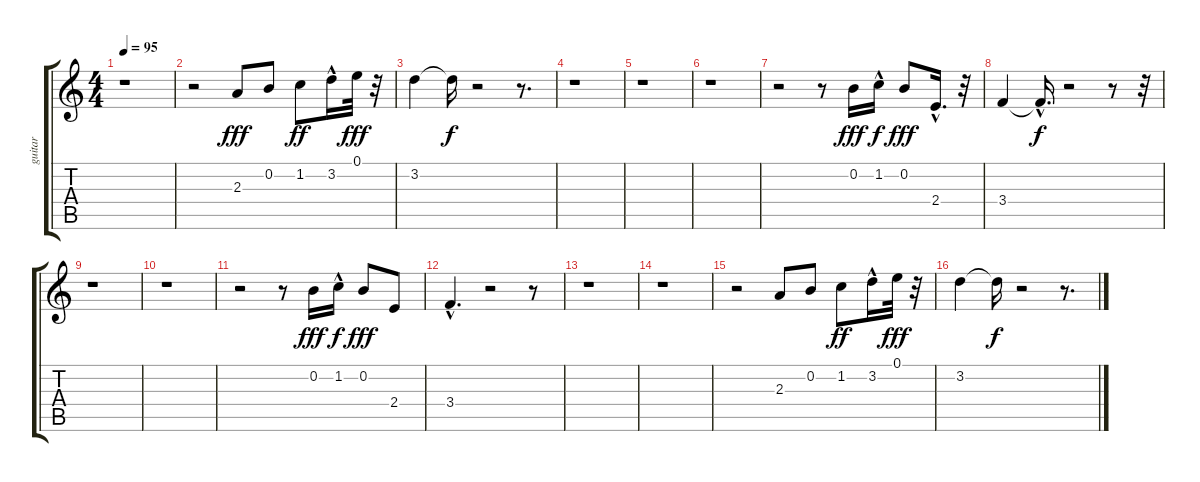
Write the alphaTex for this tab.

\track ("guitar" "guitar") {instrument acousticguitarsteel}
\staff {score tabs}
\tuning (E4 B3 G3 D3 A2 E2) {hide}
\ts (4 4)
\tempo 95
\clef g2
\ks c
r.1{dy fff} |
r.2 2.3.8 0.2.8 1.2.8{dy ff} 3.2{hac}.16 0.1.32{dy fff} r.32 |
3.2.4 3.2{t}.16{dy f} r.2 r.8{d} |
r.1 |
r.1 |
r.1 |
r.2 r.8 0.2.16{dy fff} 1.2{hac}.16{dy f} 0.2.8{dy fff} 2.4{hac}.16{d} r.32 |
3.4.4 3.4{hac t}.16{d dy f} r.2 r.8 r.32 |
r.1 |
r.1 |
r.2 r.8 0.2.16{dy fff} 1.2{hac}.16{dy f} 0.2.8{dy fff} 2.4.8 |
3.4{hac}.4{d} r.2 r.8 |
r.1 |
r.1 |
r.2 2.3.8 0.2.8 1.2.8{dy ff} 3.2{hac}.16 0.1.32{dy fff} r.32 |
3.2.4 3.2{t}.16{dy f} r.2 r.8{d}
